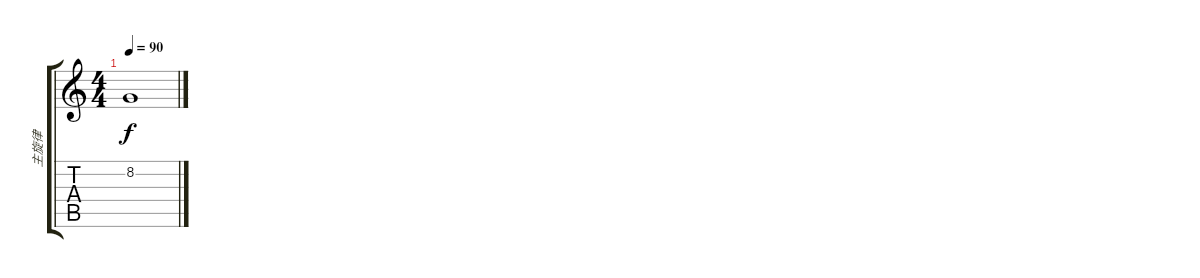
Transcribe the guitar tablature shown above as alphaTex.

\track ("主旋律" "主旋律") {instrument electricgrandpiano}
\staff {score tabs}
\tuning (E4 B3 G3 D3 A2 E2) {hide}
\ts (4 4)
\tempo 90
\clef g2
\ks c
8.2{t}.1{dy f}
